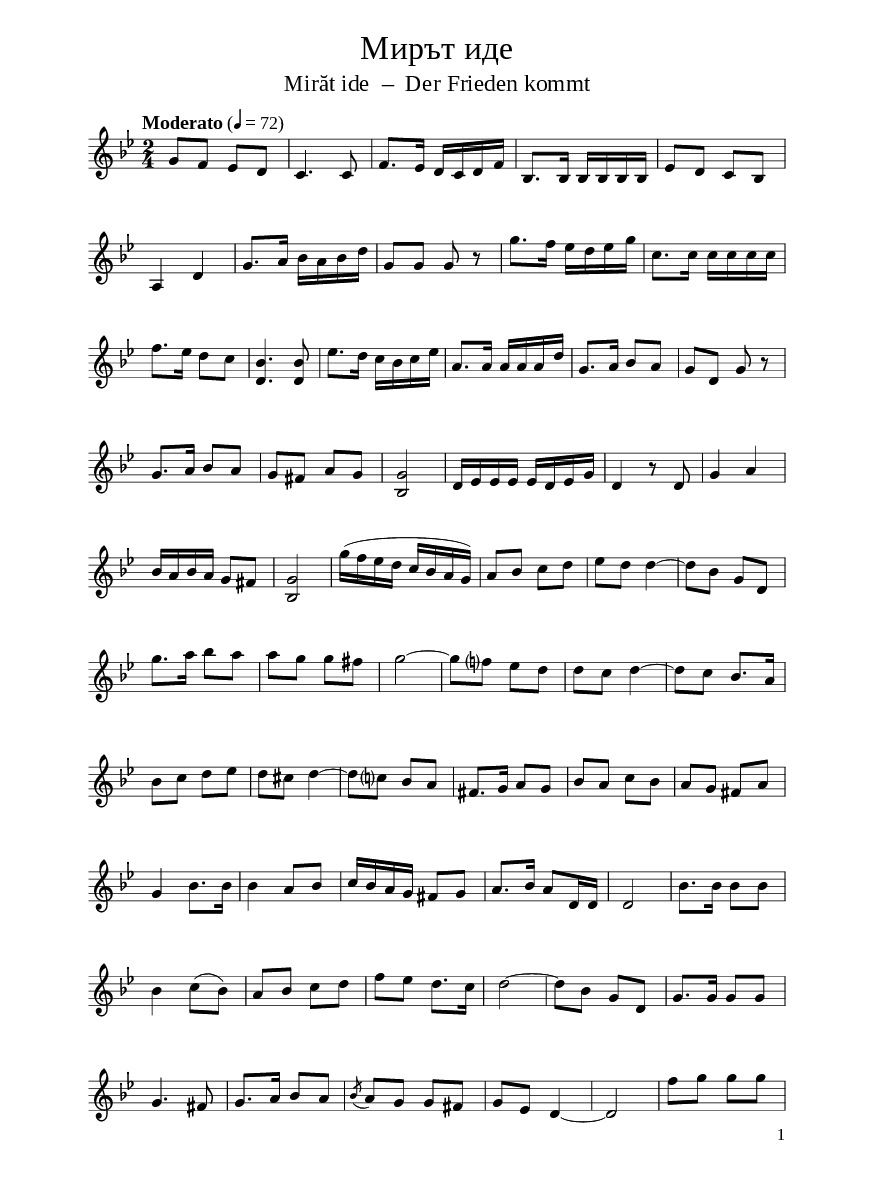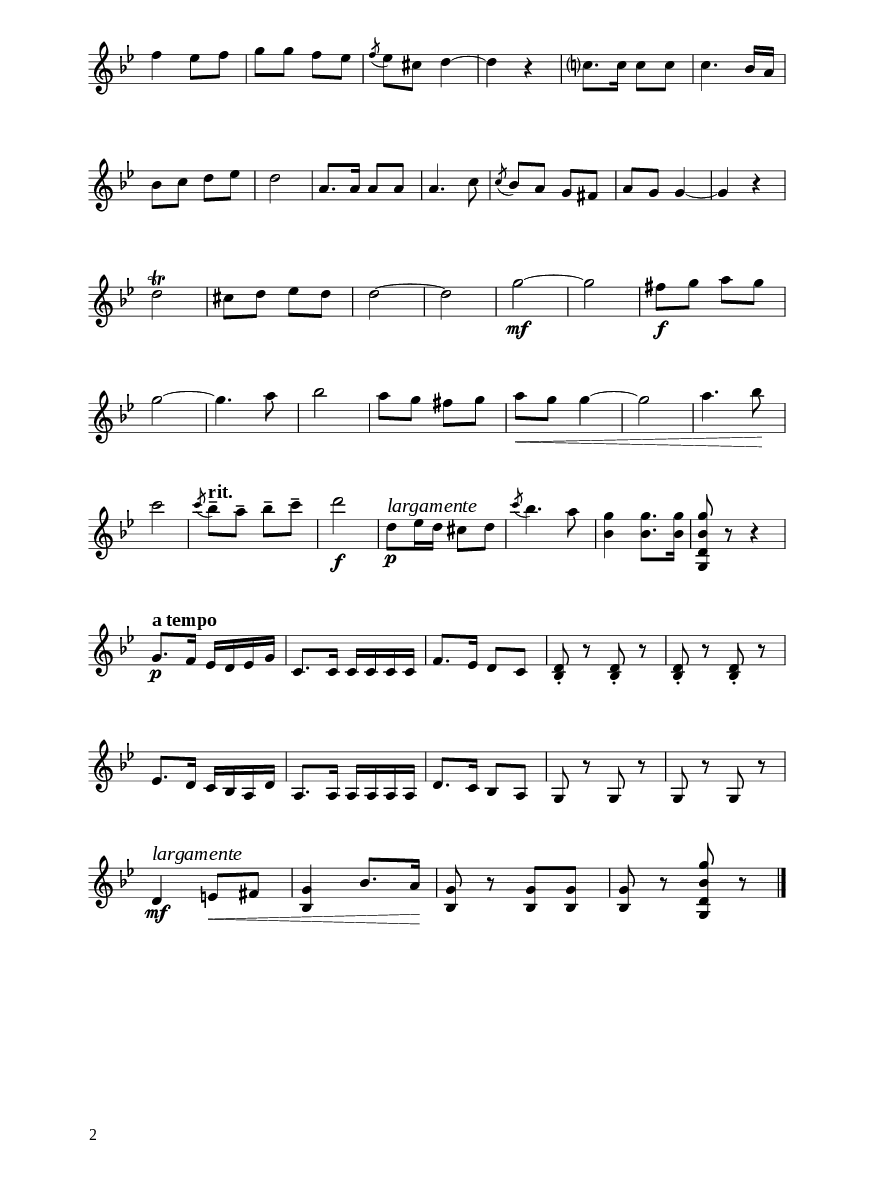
\version "2.24.4"

% include paper part and global functions
\include "include/globals.ily"

\bookpart {
  \label #'ref156
  \tocItem \markup "Мирът иде – Mirăt ide"
  \include "include/bookpart-paper.ily"
  \score {
    \include "include/score-layout.ily"
    \new Voice \relative c' {
      \clef treble
      \key g \minor
      \time 2/4
      \tempoFunc "Moderato" 4 "72"
      \autoBeamOff
      g'8[f8] es8[d8] | \noBreak
      c4. c8 | \noBreak
      f8.[es16] d16[c16 d16 f16] | \noBreak
      bes,8.[bes16] bes16[bes16 bes16 bes16] | \noBreak
      es8[d8] c8[bes8] | \break

      a4 d4 | \noBreak
      g8.[a16] bes[a bes d] | \noBreak
      g,8[g] g r | \noBreak
      g'8.[f16] ees[d es g] | \noBreak
      c,8.[c16] c[c c c] | \break

      f8.[es16] d8[c] | \noBreak
      <d, bes'>4. <d bes'>8 | \noBreak
      ees'8.[d16] c[bes c ees] | \noBreak
      a,8.[a16] \stemUp a[a a d] | \noBreak
      g,8.[a16] bes8[a] | \noBreak
      g[d] g r | \break

      g8.[a16] bes8[a] | \noBreak
      g[fis] a[g] | \noBreak
      <bes, g'>2 | \noBreak
      d16[ees ees ees] ees[d ees g] | \noBreak
      d4 r8 d | \noBreak
      g4 a | \break

      bes16[a bes a] g8[fis] | \noBreak
      <bes, g'>2 | \noBreak \stemNeutral
      g''16([f ees d] c[bes a g]) | \noBreak
      a8[bes] c[d] | \noBreak
      es[d] d4~ | \noBreak
      d8[bes] g[d] \break

      g'8.[a16] bes8[a] | \noBreak
      a[g] g[fis] | \noBreak
      g2~ | \noBreak
      g8[f?] ees[d] | \noBreak
      d[c] d4 ~ | \noBreak
      d8[c] bes8.[a16] | \break

      bes8[c] d[ees] | \noBreak
      d[cis] d4~ | \noBreak
      d8[c?] bes[a] | \noBreak
      fis8.[g16] a8[g] | \noBreak
      bes[a] c[bes] | \barNumberCheck #40 \noBreak
      a[g] fis[a] | \break

      g4 bes8.[bes16] | \noBreak
      bes4 a8[bes] | \noBreak
      c16[bes a g] fis8[g] | \noBreak
      a8.[bes16] a8[d,16 d] | \noBreak
      d2 | \noBreak
      bes'8.[bes16] bes8[bes] | \break

      bes4 c8([bes]) | \noBreak
      a[bes] c[d] | \noBreak
      f[ees] d8.[c16] | \barNumberCheck #50 \noBreak
      d2~ | \noBreak
      d8[bes] g[d] | \noBreak
      g8.[g16] g8[g] | \break

      g4. fis8 | \noBreak
      g8.[a16] bes8[a] | \noBreak
      \acciaccatura { bes } a[g] g[fis] | \noBreak
      g[ees] d4~ | \noBreak
      d2 | \noBreak
      f'8[g] g[g] | \break

      f4 ees8[f] | \noBreak
      g[g] f[ees] | \noBreak
      \acciaccatura { f } ees[cis] d4~ | \noBreak
      d r | \noBreak
      c?8.[c16] c8[c] | \noBreak
      c4. bes16[a] | \break

      bes8[c] d[ees] | \noBreak
      d2 | \noBreak
      a8.[a16] a8[a] | \noBreak
      a4. c8 | \noBreak
      \acciaccatura { c } bes[a] g[fis] | \noBreak
      a[g] g4~ | \noBreak
      g r | \break

      d'2\trill | \noBreak
      cis8[d] ees[d] | \noBreak
      d2~ | \noBreak
      d2 | \noBreak
      g2\mf ~ | \noBreak
      g2 | \noBreak
      fis8\f[g] a[g] | \break

      g2~ | \noBreak
      g4. a8 | \noBreak
      bes2 | \noBreak
      a8[g] fis[g] | \noBreak
      a\<[g] g4 ~ | \noBreak
      g2 | \noBreak
      a4. bes8\! | \break

      c2 | \noBreak
      \acciaccatura { c8 } \tempo "rit." bes \tenuto[a\tenuto] bes\tenuto[c\tenuto] \noBreak
      d2\f \noBreak
      d,8^\markup{ \huge \italic {largamente} }\p[ees16 d] cis8[d]  | \noBreak
      \acciaccatura { c' } bes4. a8 | \noBreak
      <g bes,>4 <g bes,>8.[<g bes,>16] | \noBreak
      <g,, d' bes' g'>8 r r4 | \break

      \tempo "a tempo"
      g'8.\p[f16] ees[d ees g] | \noBreak
      c,8.[c16] c[c c c] | \noBreak
      f8.[ees16] d8[c] | \noBreak
      <bes d>8\staccato r  <bes d>8\staccato r | \noBreak
      <bes d>8\staccato r  <bes d>8\staccato r | \break

      ees8.[d16] c[bes a d] | \noBreak
      a8.[a16] a[a a a] | \barNumberCheck #100 \noBreak
      d8.[c16] bes8[a] | \noBreak
      g r g r | \noBreak
      g r g r | \break

      d'4\mf^\markup{ \huge \italic {largamente} } e!8\<[fis] | \noBreak
      <bes, g'>4 bes'8.[a16]\! | \noBreak
      <bes, g'>8 r <bes g'>[<bes g'>] \noBreak
      <bes g'> r <g d' bes' g'> r | \bar "|."

    }

    \addlyrics {


    }

    \addlyrics {

    }
    \header {
      title = \titleFunc "Мирът иде" "Mirăt ide  –  Der Frieden kommt"
    }

    \midi{}

  } % score
  %\markup \dc-two "D.C." "con repitione"

  %\pageBreak

  % include foreign translation(s) of the song
  %\include "../../lyrics/de/020_bratstvo_edinstvo_lyrics_de.ly"

} % bookpart
